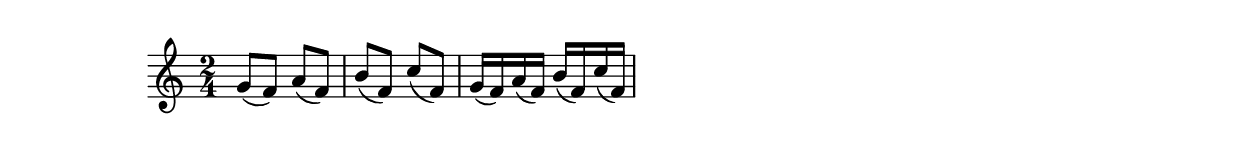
\header {

    texidoc = "The attachment point for strongly sloped slurs is
shifted horizontally slightly. Without this correction, slurs will
point into one note head, and point over another note head."
 
}
\paper {
    raggedright = ##t
}
\version "2.3.7"

\relative c'' {
    \time 2/4
    g8( f)
    a( f)
    b( f)
    c'( f,)

    g16( f)
    a( f)
    b( f)
    c'16( f,)
    

}
